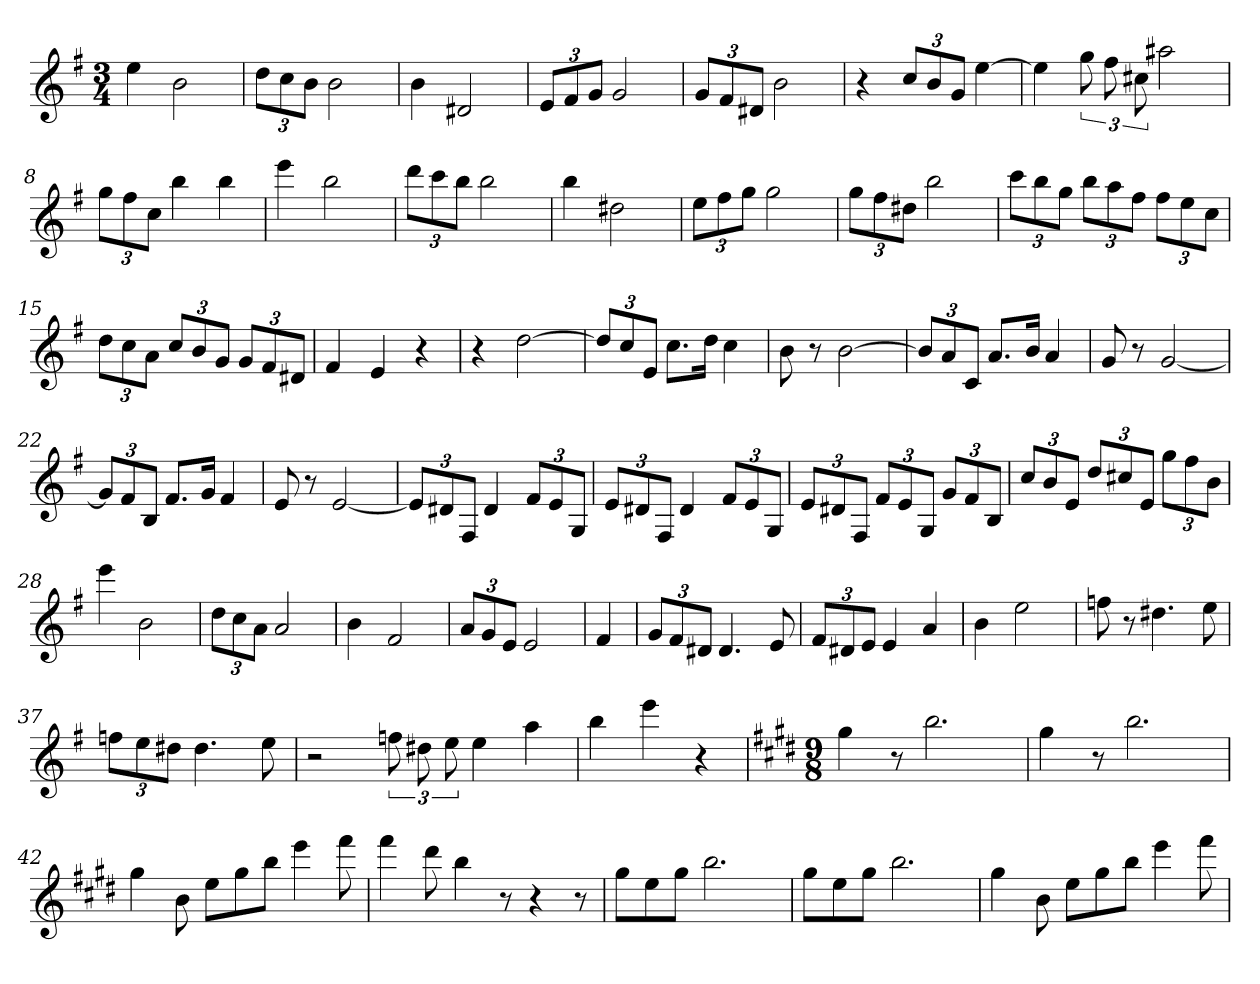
**kern
*part1
*staff1
*clefG2
*k[f#]
*e:
*M3/4
=1
4ee
2b
=2
12dd\L
12cc\
12b\J
2b
=3
4b
2d#X
=4
12e/L
12f#/
12g/J
2g
=5
12g/L
12f#/
12d#X/J
2b
=6
4r
12cc/L
12b/
12g/J
[4ee
=7
4ee]
12gg
12ff#
12cc#X
2aa#X
=8
12gg\L
12ff#\
12cc\J
4bb
4bb
=9
4eee
2bb
=10
12ddd\L
12ccc\
12bb\J
2bb
=11
4bb
2dd#X
=12
12ee\L
12ff#\
12gg\J
2gg
=13
12gg\L
12ff#\
12dd#X\J
2bb
=14
12ccc\L
12bb\
12gg\J
12bb\L
12aa\
12ff#\J
12ff#\L
12ee\
12cc\J
=15
12dd\L
12cc\
12a\J
12cc/L
12b/
12g/J
12g/L
12f#/
12d#X/J
=16
4f#
4e
4r
=17
4r
[2dd
=18
12dd/L]
12cc/
12e/J
8.cc\L
16dd\Jk
4cc
=19
8b
8r
[2b
=20
12b/L]
12a/
12c/J
8.a/L
16b/Jk
4a
=21
8g
8r
[2g
=22
12g/L]
12f#/
12B/J
8.f#/L
16g/Jk
4f#
=23
8e
8r
[2e
=24
12e/L]
12d#X/
12F#/J
4d#
12f#/L
12e/
12G/J
=25
12e/L
12d#X/
12F#/J
4d#
12f#/L
12e/
12G/J
=26
12e/L
12d#X/
12F#/J
12f#/L
12e/
12G/J
12g/L
12f#/
12B/J
=27
12cc/L
12b/
12e/J
12dd/L
12cc#X/
12e/J
12gg\L
12ff#\
12b\J
=28
4eee
2b
=29
12dd\L
12cc\
12a\J
2a
=30
4b
2f#
=31
12a/L
12g/
12e/J
2e
=32
4f#
=33
12g/L
12f#/
12d#X/J
4.d#
8e
=34
12f#/L
12d#X/
12e/J
4e
4a
=35
4b
2ee
=36
8ffn
8r
4.dd#X
8ee
=37
12ffn\L
12ee\
12dd#X\J
4.dd#
8ee
=38
2r
12ffn
12dd#X
12ee
4ee
4aa
=39
4bb
4eee
4r
=40
*k[f#c#g#d#]
*E:
*M9/8
4gg#
8r
2.bb
=41
4gg#
8r
2.bb
=42
4gg#
8b
8ee\L
8gg#\
8bb\J
4eee
8fff#
=43
4fff#
8ddd#
4bb
8r
4r
8r
=44
8gg#\L
8ee\
8gg#\J
2.bb
=45
8gg#\L
8ee\
8gg#\J
2.bb
=46
4gg#
8b
8ee\L
8gg#\
8bb\J
4eee
8fff#
=
*-
